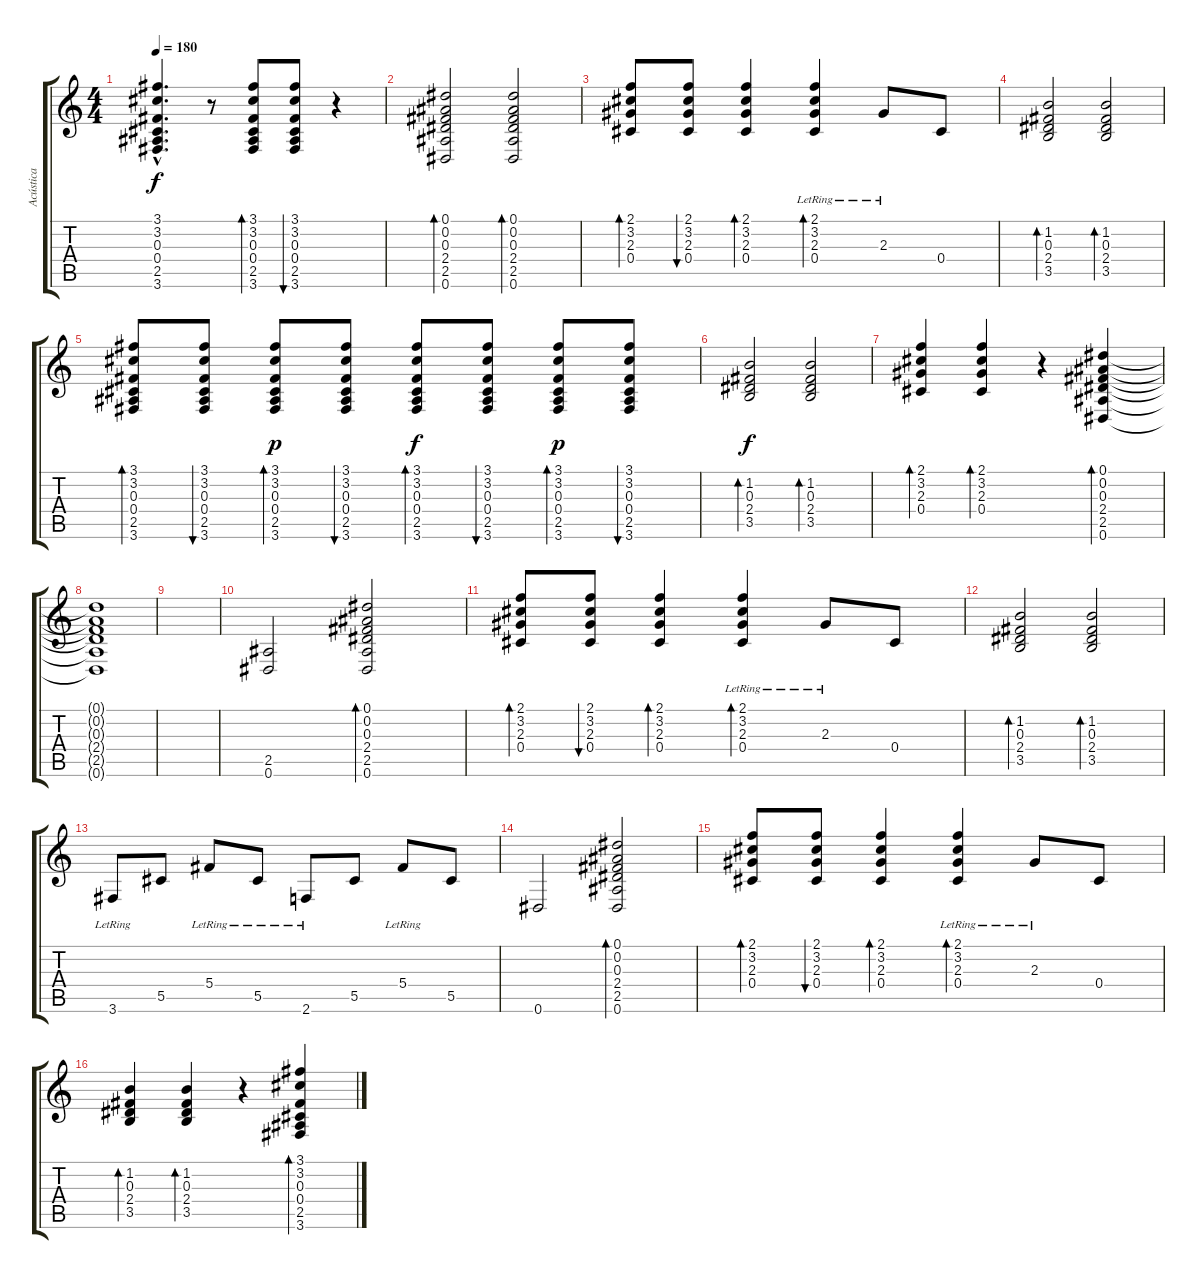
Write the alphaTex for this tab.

\track ("Acústica" "Acústica") {instrument acousticguitarsteel}
\staff {score tabs}
\tuning (Eb4 Bb3 Gb3 Db3 Ab2 Eb2) {hide}
\ts (4 4)
\tempo 180
\clef g2
\ks c
(3.1{hac t} 3.2{hac t} 0.3{hac t} 0.4{hac t} 2.5{hac t} 3.6{hac t}).4{d dy f} r.8 (3.1 3.2 0.3 0.4 2.5 3.6).8{bd 60} (3.1 3.2 0.3 0.4 2.5 3.6).8{bu 60} r.4 |
(0.1 0.2 0.3 2.4 2.5 0.6).2{bd 60} (0.1 0.2 0.3 2.4 2.5 0.6).2{bd 60} |
(2.1 3.2 2.3 0.4).8{bd 60} (2.1 3.2 2.3 0.4).8{bu 60} (2.1 3.2 2.3 0.4).4{bd 60} (2.1{lr} 3.2{lr} 2.3{lr} 0.4{lr}).4{bd 60} 2.3{lr}.8 0.4.8 |
(1.2 0.3 2.4 3.5).2{bd 60} (1.2 0.3 2.4 3.5).2{bd 60} |
(3.1 3.2 0.3 0.4 2.5 3.6).8{bd 30} (3.1 3.2 0.3 0.4 2.5 3.6).8{bu 30} (3.1 3.2 0.3 0.4 2.5 3.6).8{bd 30 dy p} (3.1 3.2 0.3 0.4 2.5 3.6).8{bu 30} (3.1 3.2 0.3 0.4 2.5 3.6).8{bd 30 dy f} (3.1 3.2 0.3 0.4 2.5 3.6).8{bu 30} (3.1 3.2 0.3 0.4 2.5 3.6).8{bd 30 dy p} (3.1 3.2 0.3 0.4 2.5 3.6).8{bu 30} |
(1.2 0.3 2.4 3.5).2{bd 60 dy f} (1.2 0.3 2.4 3.5).2{bd 60} |
(2.1 3.2 2.3 0.4).4{bd 30} (2.1 3.2 2.3 0.4).4{bd 30} r.4 (0.1 0.2 0.3 2.4 2.5 0.6).4{bd 30} |
(0.1{t} 0.2{t} 0.3{t} 2.4{t} 2.5{t} 0.6{t}).1 |
|
(2.5 0.6).2 (0.1 0.2 0.3 2.4 2.5 0.6).2{bd 60} |
(2.1 3.2 2.3 0.4).8{bd 60} (2.1 3.2 2.3 0.4).8{bu 60} (2.1 3.2 2.3 0.4).4{bd 60} (2.1{lr} 3.2{lr} 2.3{lr} 0.4{lr}).4{bd 60} 2.3{lr}.8 0.4.8 |
(1.2 0.3 2.4 3.5).2{bd 60} (1.2 0.3 2.4 3.5).2{bd 60} |
3.6{lr}.8 5.5.8 5.4{lr}.8 5.5{lr}.8 2.6{lr}.8 5.5.8 5.4{lr}.8 5.5.8 |
0.6.2 (0.1 0.2 0.3 2.4 2.5 0.6).2{bd 60} |
(2.1 3.2 2.3 0.4).8{bd 60} (2.1 3.2 2.3 0.4).8{bu 60} (2.1 3.2 2.3 0.4).4{bd 60} (2.1{lr} 3.2{lr} 2.3{lr} 0.4{lr}).4{bd 60} 2.3{lr}.8 0.4.8 |
(1.2 0.3 2.4 3.5).4{bd 60} (1.2 0.3 2.4 3.5).4{bd 60} r.4 (3.1 3.2 0.3 0.4 2.5 3.6).4{bd 60}
